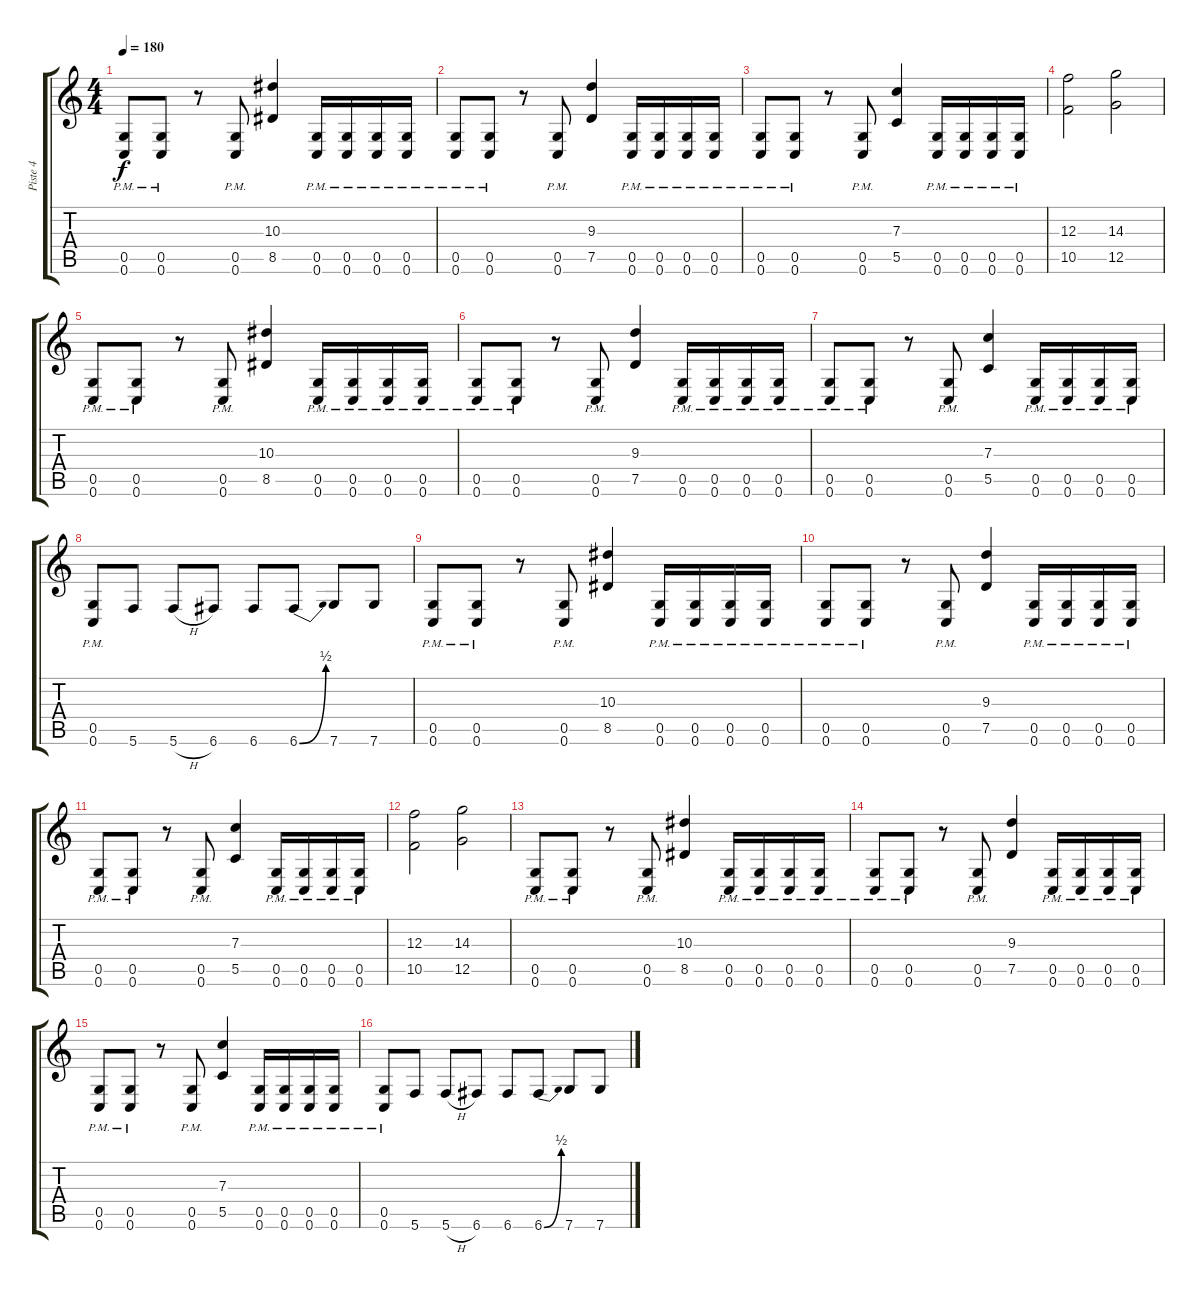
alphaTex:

\track ("Piste 4" "Piste 4") {instrument distortionguitar}
\staff {score tabs}
\tuning (D4 A3 F3 C3 G2 C2) {hide}
\ts (4 4)
\tempo 180
\clef g2
\ks c
(0.5{pm} 0.6{pm}).8{dy f} (0.5{pm} 0.6{pm}).8 r.8 (0.5{pm} 0.6{pm}).8 (10.3 8.5).4 (0.5{pm} 0.6{pm}).16 (0.5{pm} 0.6{pm}).16 (0.5{pm} 0.6{pm}).16 (0.5{pm} 0.6{pm}).16 |
(0.5{pm} 0.6{pm}).8 (0.5{pm} 0.6{pm}).8 r.8 (0.5{pm} 0.6{pm}).8 (9.3 7.5).4 (0.5{pm} 0.6{pm}).16 (0.5{pm} 0.6{pm}).16 (0.5{pm} 0.6{pm}).16 (0.5{pm} 0.6{pm}).16 |
(0.5{pm} 0.6{pm}).8 (0.5{pm} 0.6{pm}).8 r.8 (0.5{pm} 0.6{pm}).8 (7.3 5.5).4 (0.5{pm} 0.6{pm}).16 (0.5{pm} 0.6{pm}).16 (0.5{pm} 0.6{pm}).16 (0.5{pm} 0.6{pm}).16 |
(12.3 10.5).2 (14.3 12.5).2 |
(0.5{pm} 0.6{pm}).8 (0.5{pm} 0.6{pm}).8 r.8 (0.5{pm} 0.6{pm}).8 (10.3 8.5).4 (0.5{pm} 0.6{pm}).16 (0.5{pm} 0.6{pm}).16 (0.5{pm} 0.6{pm}).16 (0.5{pm} 0.6{pm}).16 |
(0.5{pm} 0.6{pm}).8 (0.5{pm} 0.6{pm}).8 r.8 (0.5{pm} 0.6{pm}).8 (9.3 7.5).4 (0.5{pm} 0.6{pm}).16 (0.5{pm} 0.6{pm}).16 (0.5{pm} 0.6{pm}).16 (0.5{pm} 0.6{pm}).16 |
(0.5{pm} 0.6{pm}).8 (0.5{pm} 0.6{pm}).8 r.8 (0.5{pm} 0.6{pm}).8 (7.3 5.5).4 (0.5{pm} 0.6{pm}).16 (0.5{pm} 0.6{pm}).16 (0.5{pm} 0.6{pm}).16 (0.5{pm} 0.6{pm}).16 |
(0.5{pm} 0.6{pm}).8 5.6.8 5.6{h}.8 6.6.8 6.6.8 6.6{be (bend 0 0 60 2)}.8 7.6.8 7.6.8 |
(0.5{pm} 0.6{pm}).8 (0.5{pm} 0.6{pm}).8 r.8 (0.5{pm} 0.6{pm}).8 (10.3 8.5).4 (0.5{pm} 0.6{pm}).16 (0.5{pm} 0.6{pm}).16 (0.5{pm} 0.6{pm}).16 (0.5{pm} 0.6{pm}).16 |
(0.5{pm} 0.6{pm}).8 (0.5{pm} 0.6{pm}).8 r.8 (0.5{pm} 0.6{pm}).8 (9.3 7.5).4 (0.5{pm} 0.6{pm}).16 (0.5{pm} 0.6{pm}).16 (0.5{pm} 0.6{pm}).16 (0.5{pm} 0.6{pm}).16 |
(0.5{pm} 0.6{pm}).8 (0.5{pm} 0.6{pm}).8 r.8 (0.5{pm} 0.6{pm}).8 (7.3 5.5).4 (0.5{pm} 0.6{pm}).16 (0.5{pm} 0.6{pm}).16 (0.5{pm} 0.6{pm}).16 (0.5{pm} 0.6{pm}).16 |
(12.3 10.5).2 (14.3 12.5).2 |
(0.5{pm} 0.6{pm}).8 (0.5{pm} 0.6{pm}).8 r.8 (0.5{pm} 0.6{pm}).8 (10.3 8.5).4 (0.5{pm} 0.6{pm}).16 (0.5{pm} 0.6{pm}).16 (0.5{pm} 0.6{pm}).16 (0.5{pm} 0.6{pm}).16 |
(0.5{pm} 0.6{pm}).8 (0.5{pm} 0.6{pm}).8 r.8 (0.5{pm} 0.6{pm}).8 (9.3 7.5).4 (0.5{pm} 0.6{pm}).16 (0.5{pm} 0.6{pm}).16 (0.5{pm} 0.6{pm}).16 (0.5{pm} 0.6{pm}).16 |
(0.5{pm} 0.6{pm}).8 (0.5{pm} 0.6{pm}).8 r.8 (0.5{pm} 0.6{pm}).8 (7.3 5.5).4 (0.5{pm} 0.6{pm}).16 (0.5{pm} 0.6{pm}).16 (0.5{pm} 0.6{pm}).16 (0.5{pm} 0.6{pm}).16 |
(0.5{pm} 0.6{pm}).8 5.6.8 5.6{h}.8 6.6.8 6.6.8 6.6{be (bend 0 0 60 2)}.8 7.6.8 7.6.8
